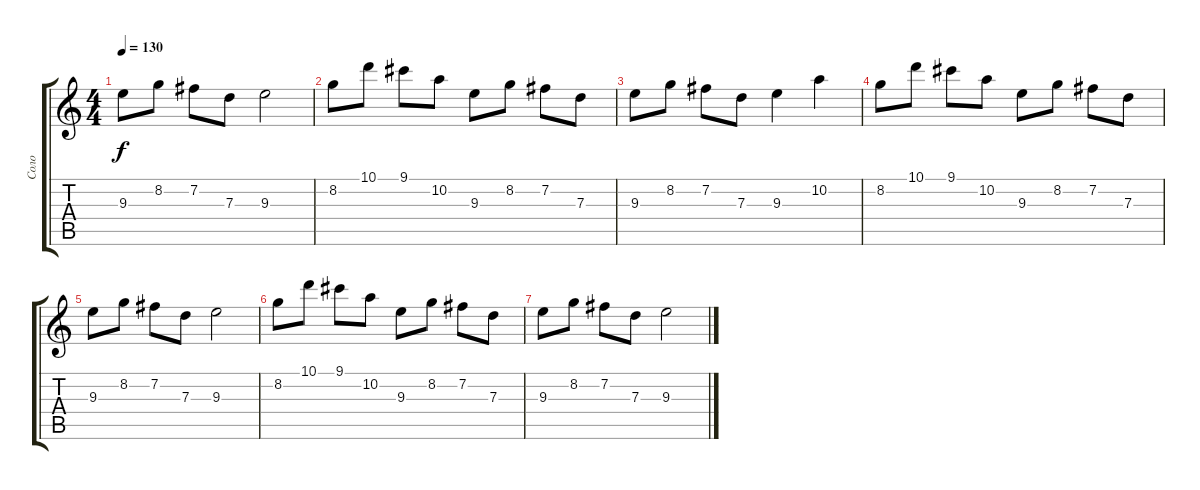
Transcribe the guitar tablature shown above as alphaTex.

\track ("Соло" "Соло") {instrument distortionguitar}
\staff {score tabs}
\tuning (E4 B3 G3 D3 A2 E2) {hide}
\ts (4 4)
\tempo 130
\clef g2
\ks c
9.3.8{dy f} 8.2.8 7.2.8 7.3.8 9.3.2 |
8.2.8 10.1.8 9.1.8 10.2.8 9.3.8 8.2.8 7.2.8 7.3.8 |
9.3.8 8.2.8 7.2.8 7.3.8 9.3.4 10.2.4 |
8.2.8{volume 0} 10.1.8 9.1.8 10.2.8 9.3.8 8.2.8 7.2.8 7.3.8 |
9.3.8 8.2.8 7.2.8 7.3.8 9.3.2 |
8.2.8 10.1.8 9.1.8 10.2.8 9.3.8 8.2.8 7.2.8 7.3.8 |
9.3.8 8.2.8 7.2.8 7.3.8 9.3.2
